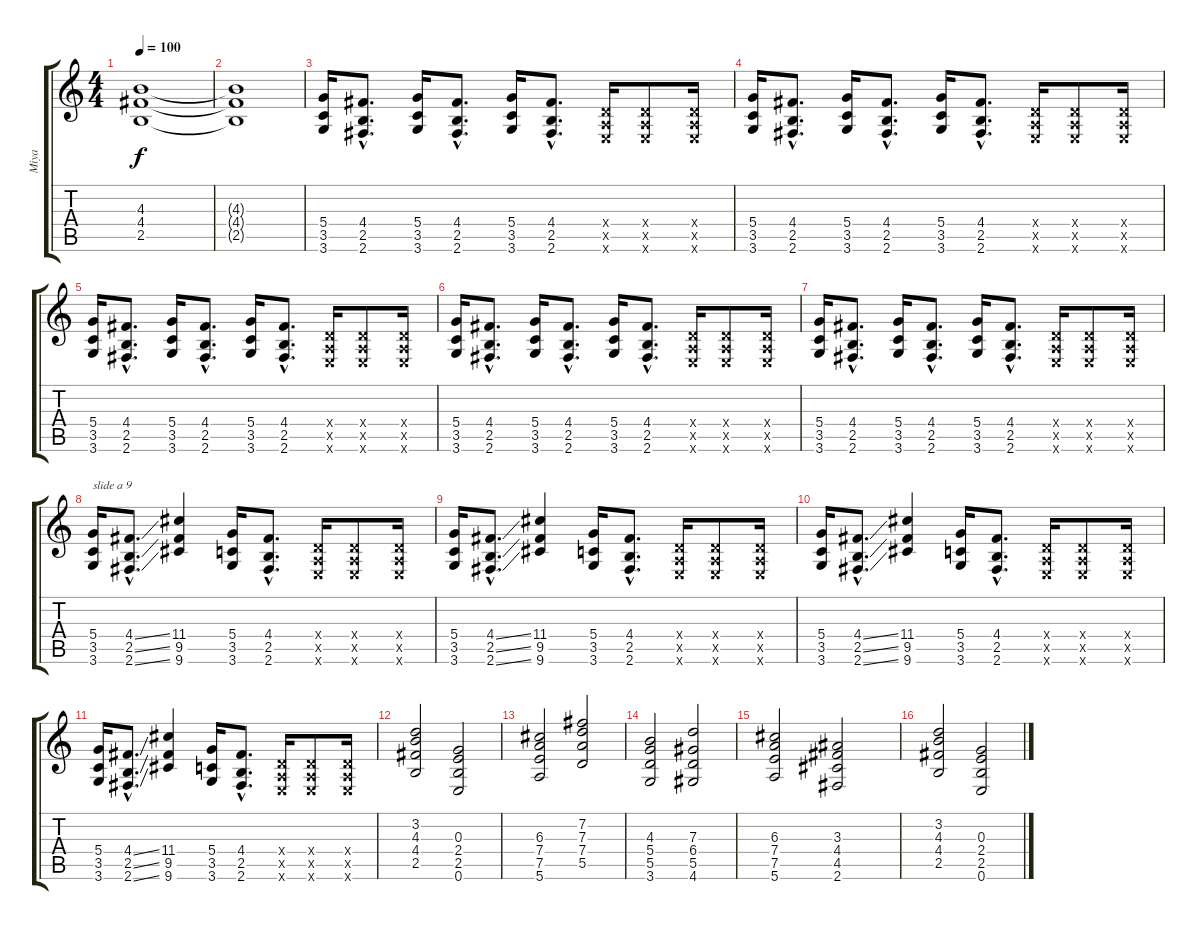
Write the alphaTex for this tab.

\track ("Miya" "Miya") {instrument distortionguitar}
\staff {score tabs}
\tuning (E4 B3 G3 D3 A2 E2) {hide}
\ts (4 4)
\tempo 100
\clef g2
\ks c
(4.3{t} 4.4{t} 2.5{t}).1{dy f} |
(4.3{t} 4.4{t} 2.5{t}).1 |
(5.4 3.5 3.6).16 (4.4{hac} 2.5{hac} 2.6{hac}).8{d} (5.4 3.5 3.6).16 (4.4{hac} 2.5{hac} 2.6{hac}).8{d} (5.4 3.5 3.6).16 (4.4{hac} 2.5{hac} 2.6{hac}).8{d} (0.4{x} 0.5{x} 0.6{x}).16 (0.4{x} 0.5{x} 0.6{x}).8 (0.4{x} 0.5{x} 0.6{x}).16 |
(5.4 3.5 3.6).16 (4.4{hac} 2.5{hac} 2.6{hac}).8{d} (5.4 3.5 3.6).16 (4.4{hac} 2.5{hac} 2.6{hac}).8{d} (5.4 3.5 3.6).16 (4.4{hac} 2.5{hac} 2.6{hac}).8{d} (0.4{x} 0.5{x} 0.6{x}).16 (0.4{x} 0.5{x} 0.6{x}).8 (0.4{x} 0.5{x} 0.6{x}).16 |
(5.4 3.5 3.6).16 (4.4{hac} 2.5{hac} 2.6{hac}).8{d} (5.4 3.5 3.6).16 (4.4{hac} 2.5{hac} 2.6{hac}).8{d} (5.4 3.5 3.6).16 (4.4{hac} 2.5{hac} 2.6{hac}).8{d} (0.4{x} 0.5{x} 0.6{x}).16 (0.4{x} 0.5{x} 0.6{x}).8 (0.4{x} 0.5{x} 0.6{x}).16 |
(5.4 3.5 3.6).16 (4.4{hac} 2.5{hac} 2.6{hac}).8{d} (5.4 3.5 3.6).16 (4.4{hac} 2.5{hac} 2.6{hac}).8{d} (5.4 3.5 3.6).16 (4.4{hac} 2.5{hac} 2.6{hac}).8{d} (0.4{x} 0.5{x} 0.6{x}).16 (0.4{x} 0.5{x} 0.6{x}).8 (0.4{x} 0.5{x} 0.6{x}).16 |
(5.4 3.5 3.6).16 (4.4{hac} 2.5{hac} 2.6{hac}).8{d} (5.4 3.5 3.6).16 (4.4{hac} 2.5{hac} 2.6{hac}).8{d} (5.4 3.5 3.6).16 (4.4{hac} 2.5{hac} 2.6{hac}).8{d} (0.4{x} 0.5{x} 0.6{x}).16 (0.4{x} 0.5{x} 0.6{x}).8 (0.4{x} 0.5{x} 0.6{x}).16 |
(5.4 3.5 3.6).16{txt "slide a 9"} (4.4{ss hac} 2.5{ss hac} 2.6{ss hac}).8{d} (11.4 9.5 9.6).4 (5.4 3.5 3.6).16 (4.4{hac} 2.5{hac} 2.6{hac}).8{d} (0.4{x} 0.5{x} 0.6{x}).16 (0.4{x} 0.5{x} 0.6{x}).8 (0.4{x} 0.5{x} 0.6{x}).16 |
(5.4 3.5 3.6).16 (4.4{ss hac} 2.5{ss hac} 2.6{ss hac}).8{d} (11.4 9.5 9.6).4 (5.4 3.5 3.6).16 (4.4{hac} 2.5{hac} 2.6{hac}).8{d} (0.4{x} 0.5{x} 0.6{x}).16 (0.4{x} 0.5{x} 0.6{x}).8 (0.4{x} 0.5{x} 0.6{x}).16 |
(5.4 3.5 3.6).16 (4.4{ss hac} 2.5{ss hac} 2.6{ss hac}).8{d} (11.4 9.5 9.6).4 (5.4 3.5 3.6).16 (4.4{hac} 2.5{hac} 2.6{hac}).8{d} (0.4{x} 0.5{x} 0.6{x}).16 (0.4{x} 0.5{x} 0.6{x}).8 (0.4{x} 0.5{x} 0.6{x}).16 |
(5.4 3.5 3.6).16 (4.4{ss hac} 2.5{ss hac} 2.6{ss hac}).8{d} (11.4 9.5 9.6).4 (5.4 3.5 3.6).16 (4.4{hac} 2.5{hac} 2.6{hac}).8{d} (0.4{x} 0.5{x} 0.6{x}).16 (0.4{x} 0.5{x} 0.6{x}).8 (0.4{x} 0.5{x} 0.6{x}).16 |
(3.2 4.3 4.4 2.5).2 (0.3 2.4 2.5 0.6).2 |
(6.3 7.4 7.5 5.6).2 (7.2 7.3 7.4 5.5).2 |
(4.3 5.4 5.5 3.6).2 (7.3 6.4 5.5 4.6).2 |
(6.3 7.4 7.5 5.6).2 (3.3 4.4 4.5 2.6).2 |
(3.2 4.3 4.4 2.5).2 (0.3 2.4 2.5 0.6).2
